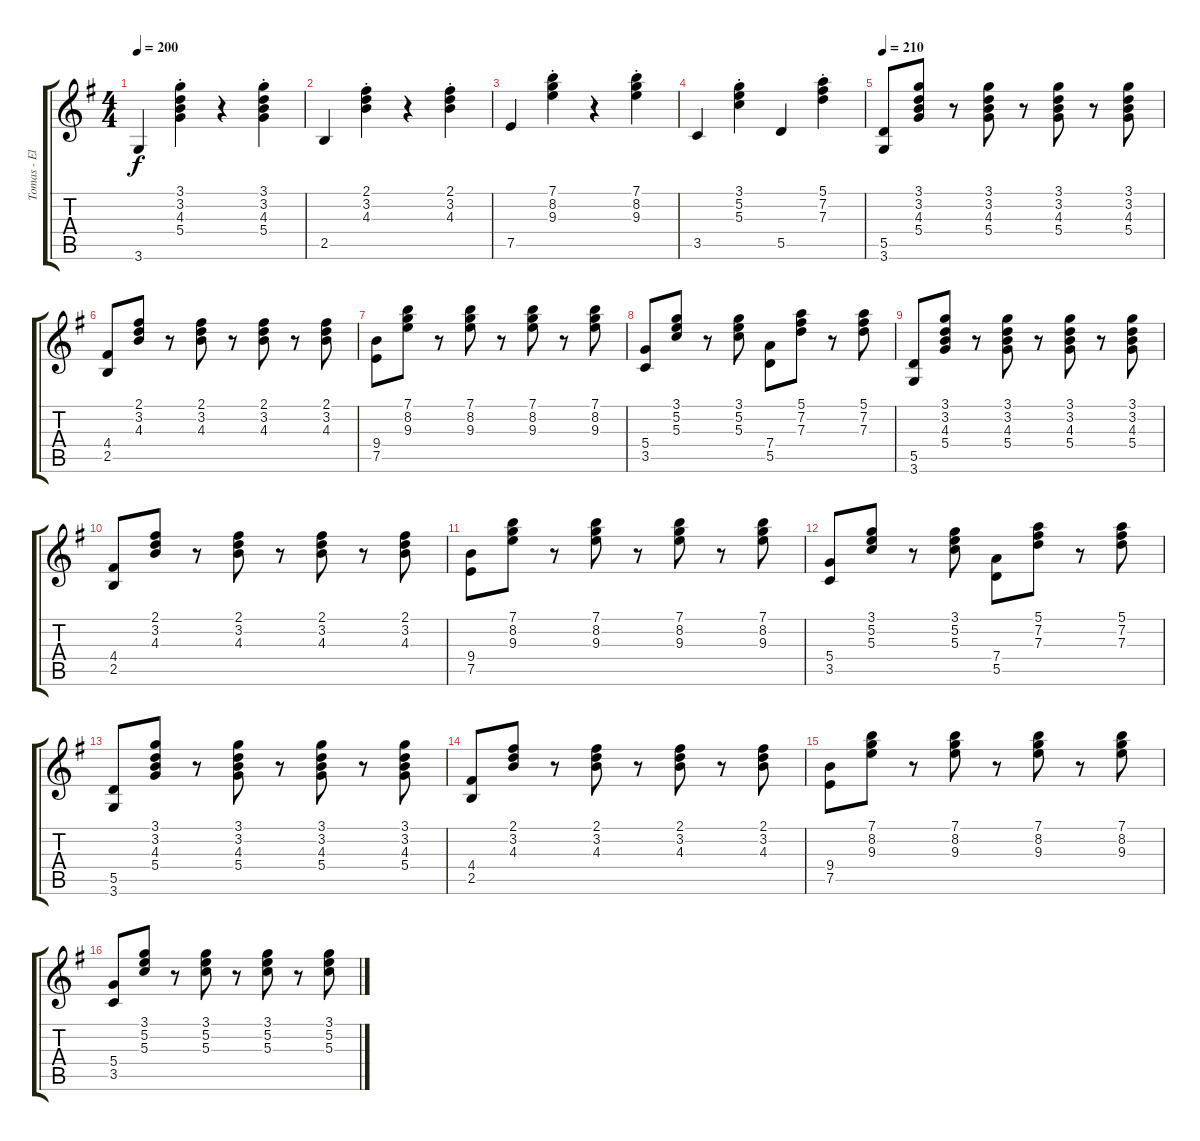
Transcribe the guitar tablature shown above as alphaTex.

\track ("Tomas - Elec. Guitar" "Tomas - El") {instrument electricguitarclean}
\staff {score tabs}
\tuning (E4 B3 G3 D3 A2 E2) {hide}
\ts (4 4)
\tempo 200
\clef g2
\ks g
3.6.4{dy f} (3.1{st} 3.2{st} 4.3{st} 5.4{st}).4 r.4 (3.1{st} 3.2{st} 4.3{st} 5.4{st}).4 |
2.5.4 (2.1{st} 3.2{st} 4.3{st}).4 r.4 (2.1{st} 3.2{st} 4.3{st}).4 |
7.5.4 (7.1{st} 8.2{st} 9.3{st}).4 r.4 (7.1{st} 8.2{st} 9.3{st}).4 |
3.5.4 (3.1{st} 5.2{st} 5.3{st}).4 5.5.4 (5.1{st} 7.2{st} 7.3{st}).4 |
\tempo 210
(5.5 3.6).8 (3.1 3.2 4.3 5.4).8 r.8 (3.1 3.2 4.3 5.4).8 r.8 (3.1 3.2 4.3 5.4).8 r.8 (3.1 3.2 4.3 5.4).8 |
(4.4 2.5).8 (2.1 3.2 4.3).8 r.8 (2.1 3.2 4.3).8 r.8 (2.1 3.2 4.3).8 r.8 (2.1 3.2 4.3).8 |
(9.4 7.5).8 (7.1 8.2 9.3).8 r.8 (7.1 8.2 9.3).8 r.8 (7.1 8.2 9.3).8 r.8 (7.1 8.2 9.3).8 |
(5.4 3.5).8 (3.1 5.2 5.3).8 r.8 (3.1 5.2 5.3).8 (7.4 5.5).8 (5.1 7.2 7.3).8 r.8 (5.1 7.2 7.3).8 |
(5.5 3.6).8 (3.1 3.2 4.3 5.4).8 r.8 (3.1 3.2 4.3 5.4).8 r.8 (3.1 3.2 4.3 5.4).8 r.8 (3.1 3.2 4.3 5.4).8 |
(4.4 2.5).8 (2.1 3.2 4.3).8 r.8 (2.1 3.2 4.3).8 r.8 (2.1 3.2 4.3).8 r.8 (2.1 3.2 4.3).8 |
(9.4 7.5).8 (7.1 8.2 9.3).8 r.8 (7.1 8.2 9.3).8 r.8 (7.1 8.2 9.3).8 r.8 (7.1 8.2 9.3).8 |
(5.4 3.5).8 (3.1 5.2 5.3).8 r.8 (3.1 5.2 5.3).8 (7.4 5.5).8 (5.1 7.2 7.3).8 r.8 (5.1 7.2 7.3).8 |
(5.5 3.6).8 (3.1 3.2 4.3 5.4).8 r.8 (3.1 3.2 4.3 5.4).8 r.8 (3.1 3.2 4.3 5.4).8 r.8 (3.1 3.2 4.3 5.4).8 |
(4.4 2.5).8 (2.1 3.2 4.3).8 r.8 (2.1 3.2 4.3).8 r.8 (2.1 3.2 4.3).8 r.8 (2.1 3.2 4.3).8 |
(9.4 7.5).8 (7.1 8.2 9.3).8 r.8 (7.1 8.2 9.3).8 r.8 (7.1 8.2 9.3).8 r.8 (7.1 8.2 9.3).8 |
(5.4 3.5).8 (3.1 5.2 5.3).8 r.8 (3.1 5.2 5.3).8 r.8 (3.1 5.2 5.3).8 r.8 (3.1 5.2 5.3).8
